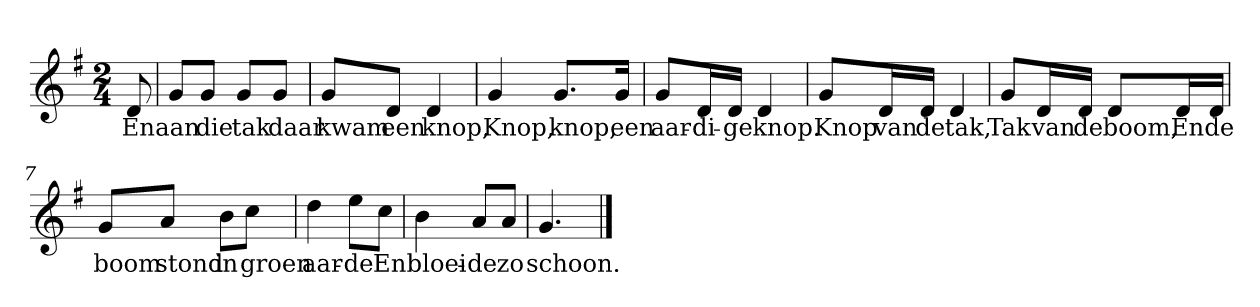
**kern	**text
*part1	*part1
*staff1	*staff1
*clefG2	*
*k[f#]	*
*G:	*
*M2/4	*
*MM120	*
=	=
8d	En
=1	=1
8g/L	aan
8g/J	die
8g/L	tak
8g/J	daar
=2	=2
8g/L	kwam
8d/J	een
4d	knop,
=3	=3
4g	Knop,
8.g/L	knop,
16g/Jk	een
=4	=4
8g/L	aar-
16d/L	-di-
16d/JJ	-ge
4d	knop.
=5	=5
8g/L	Knop
16d/L	van
16d/JJ	de
4d	tak,
=6	=6
8g/L	Tak
16d/L	van
16d/JJ	de
8d/L	boom,
16d/L	En
16d/JJ	de
=7	=7
8g/L	boom
8a/J	stond
8b\L	in
8cc\J	groen
=8	=8
4dd	aar-
8ee\L	-de
8cc\J	En
=9	=9
4b	bloei-
8a/L	-de
8a/J	zo
=10	=10
4.g	schoon.
==	==
*-	*-
